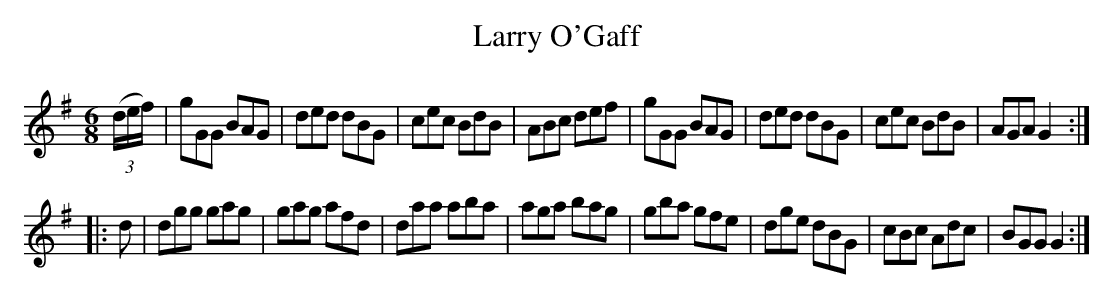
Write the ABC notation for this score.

X:1
T:Larry O'Gaff
M:6/8
L:1/8
K:G
(3(d/e/f/)|gGG BAG|ded dBG|cec BdB|ABc def|gGG BAG|ded dBG|cec BdB|AGA G2::
d|dgg gag|gag afd|daa aba|aga bag|gba gfe|dge dBG|cBc Adc|BGG G2:|
